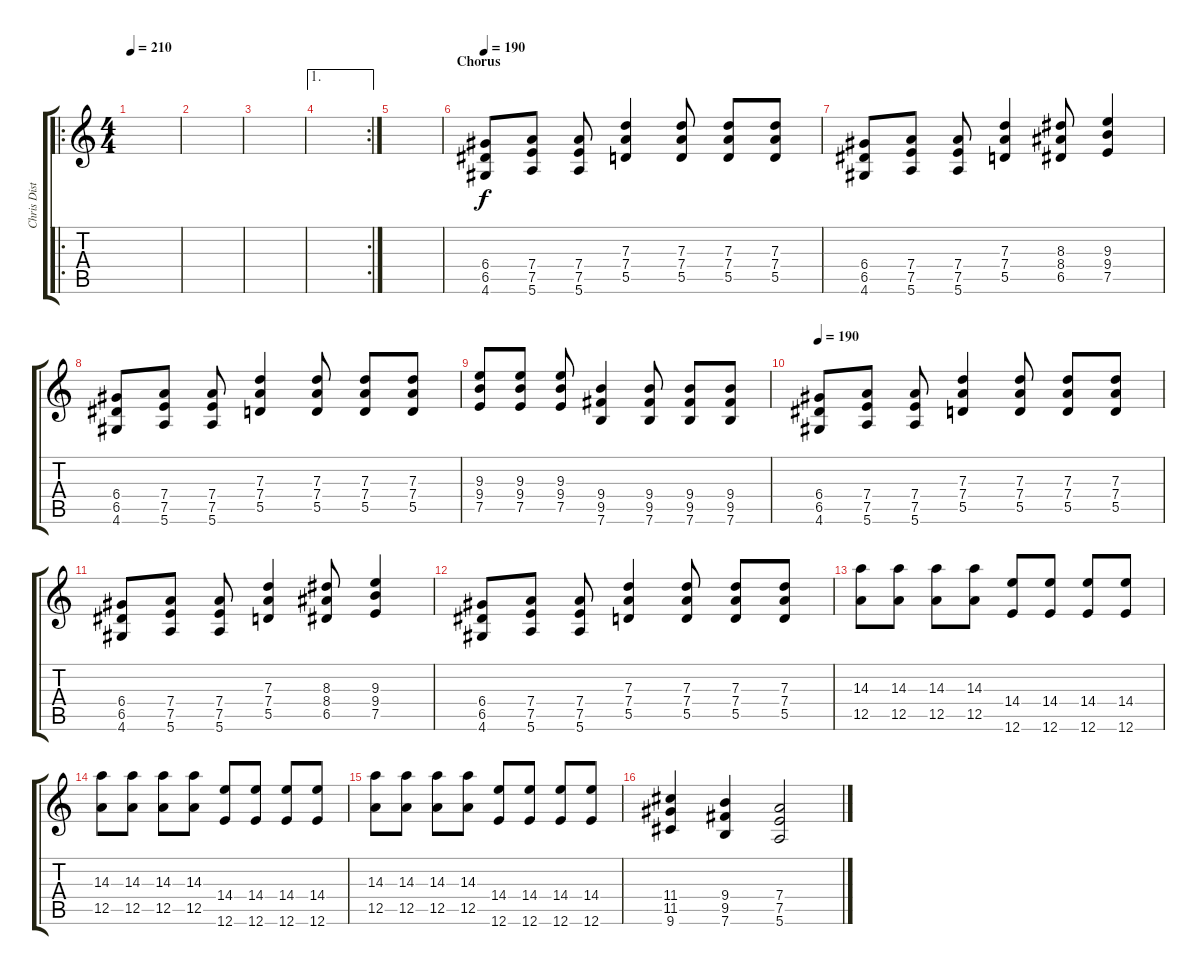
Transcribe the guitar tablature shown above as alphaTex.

\track ("Chris Distortion" "Chris Dist") {instrument distortionguitar}
\staff {score tabs}
\tuning (E4 B3 G3 D3 A2 E2) {hide}
\ro
\ts (4 4)
\tempo 210
\tempo 170
\tempo 210
\clef g2
\ks c
|
|
|
\ae 1
\rc 2
|
|
\section ("" "Chorus")
\tempo 210
\tempo 190
(6.4 6.5 4.6).8 (7.4 7.5 5.6).8 (7.4 7.5 5.6).8 (7.3 7.4 5.5).4 (7.3 7.4 5.5).8 (7.3 7.4 5.5).8 (7.3 7.4 5.5).8 |
(6.4 6.5 4.6).8 (7.4 7.5 5.6).8 (7.4 7.5 5.6).8 (7.3 7.4 5.5).4 (8.3 8.4 6.5).8 (9.3 9.4 7.5).4 |
(6.4 6.5 4.6).8 (7.4 7.5 5.6).8 (7.4 7.5 5.6).8 (7.3 7.4 5.5).4 (7.3 7.4 5.5).8 (7.3 7.4 5.5).8 (7.3 7.4 5.5).8 |
(9.3 9.4 7.5).8 (9.3 9.4 7.5).8 (9.3 9.4 7.5).8 (9.4 9.5 7.6).4 (9.4 9.5 7.6).8 (9.4 9.5 7.6).8 (9.4 9.5 7.6).8 |
\tempo 190
(6.4 6.5 4.6).8 (7.4 7.5 5.6).8 (7.4 7.5 5.6).8 (7.3 7.4 5.5).4 (7.3 7.4 5.5).8 (7.3 7.4 5.5).8 (7.3 7.4 5.5).8 |
(6.4 6.5 4.6).8 (7.4 7.5 5.6).8 (7.4 7.5 5.6).8 (7.3 7.4 5.5).4 (8.3 8.4 6.5).8 (9.3 9.4 7.5).4 |
(6.4 6.5 4.6).8 (7.4 7.5 5.6).8 (7.4 7.5 5.6).8 (7.3 7.4 5.5).4 (7.3 7.4 5.5).8 (7.3 7.4 5.5).8 (7.3 7.4 5.5).8 |
(14.3 12.5).8 (14.3 12.5).8 (14.3 12.5).8 (14.3 12.5).8 (14.4 12.6).8 (14.4 12.6).8 (14.4 12.6).8 (14.4 12.6).8 |
(14.3 12.5).8 (14.3 12.5).8 (14.3 12.5).8 (14.3 12.5).8 (14.4 12.6).8 (14.4 12.6).8 (14.4 12.6).8 (14.4 12.6).8 |
(14.3 12.5).8 (14.3 12.5).8 (14.3 12.5).8 (14.3 12.5).8 (14.4 12.6).8 (14.4 12.6).8 (14.4 12.6).8 (14.4 12.6).8 |
(11.4 11.5 9.6).4 (9.4 9.5 7.6).4 (7.4 7.5 5.6).2
